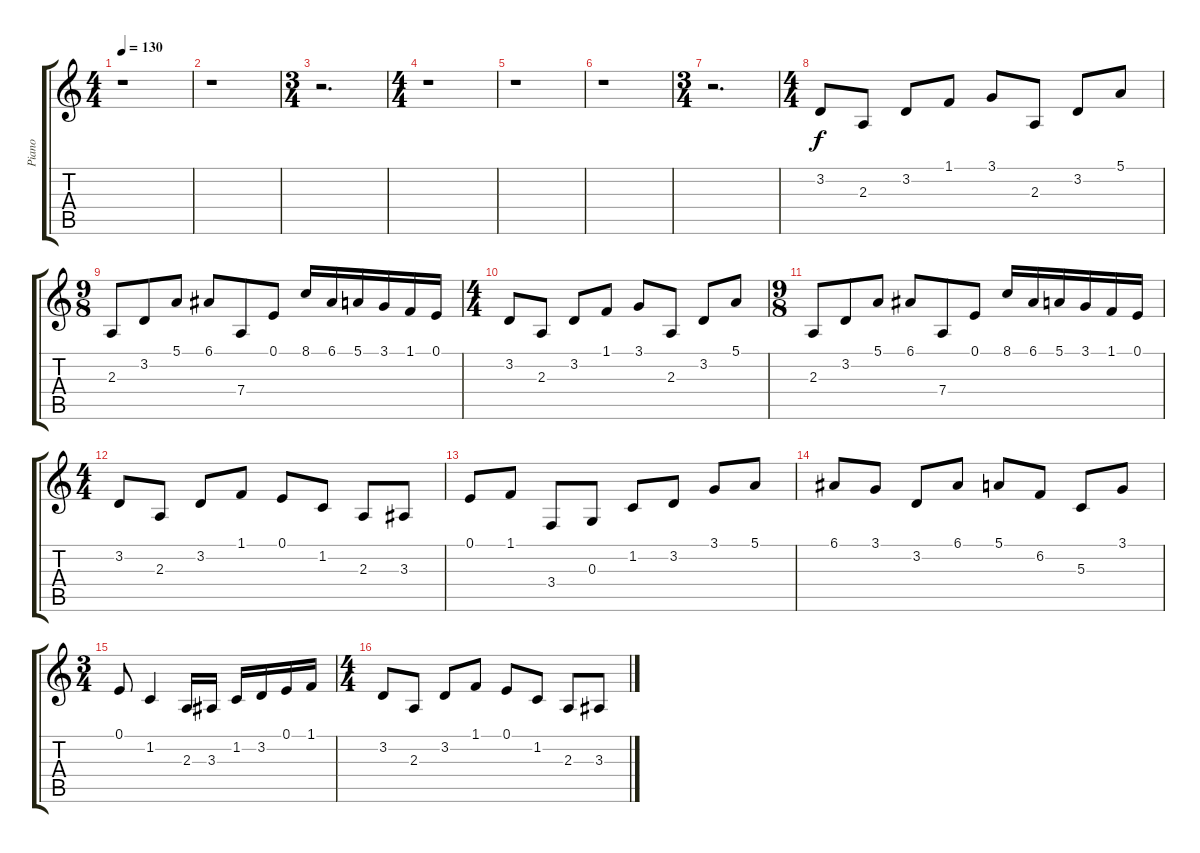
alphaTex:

\track ("Piano" "Piano") {instrument acousticgrandpiano}
\staff {score tabs}
\tuning (E4 B3 G3 D3 A2 E2) {hide}
\ts (4 4)
\tempo 130
\clef g2
\ks c
r.1{dy mf} |
r.1 |
\ts (3 4)
r.2{d} |
\ts (4 4)
r.1 |
r.1 |
r.1 |
\ts (3 4)
r.2{d} |
\ts (4 4)
3.2.8{dy f} 2.3.8 3.2.8 1.1.8 3.1.8 2.3.8 3.2.8 5.1.8 |
\ts (9 8)
2.3.8 3.2.8 5.1.8 6.1.8 7.4.8 0.1.8 8.1.16 6.1.16 5.1.16 3.1.16 1.1.16 0.1.16 |
\ts (4 4)
3.2.8 2.3.8 3.2.8 1.1.8 3.1.8 2.3.8 3.2.8 5.1.8 |
\ts (9 8)
2.3.8 3.2.8 5.1.8 6.1.8 7.4.8 0.1.8 8.1.16 6.1.16 5.1.16 3.1.16 1.1.16 0.1.16 |
\ts (4 4)
3.2.8 2.3.8 3.2.8 1.1.8 0.1.8 1.2.8 2.3.8 3.3.8 |
0.1.8 1.1.8 3.4.8 0.3.8 1.2.8 3.2.8 3.1.8 5.1.8 |
6.1.8 3.1.8 3.2.8 6.1.8 5.1.8 6.2.8 5.3.8 3.1.8 |
\ts (3 4)
0.1.8 1.2.4 2.3.16 3.3.16 1.2.16 3.2.16 0.1.16 1.1.16 |
\ts (4 4)
3.2.8 2.3.8 3.2.8 1.1.8 0.1.8 1.2.8 2.3.8 3.3.8
